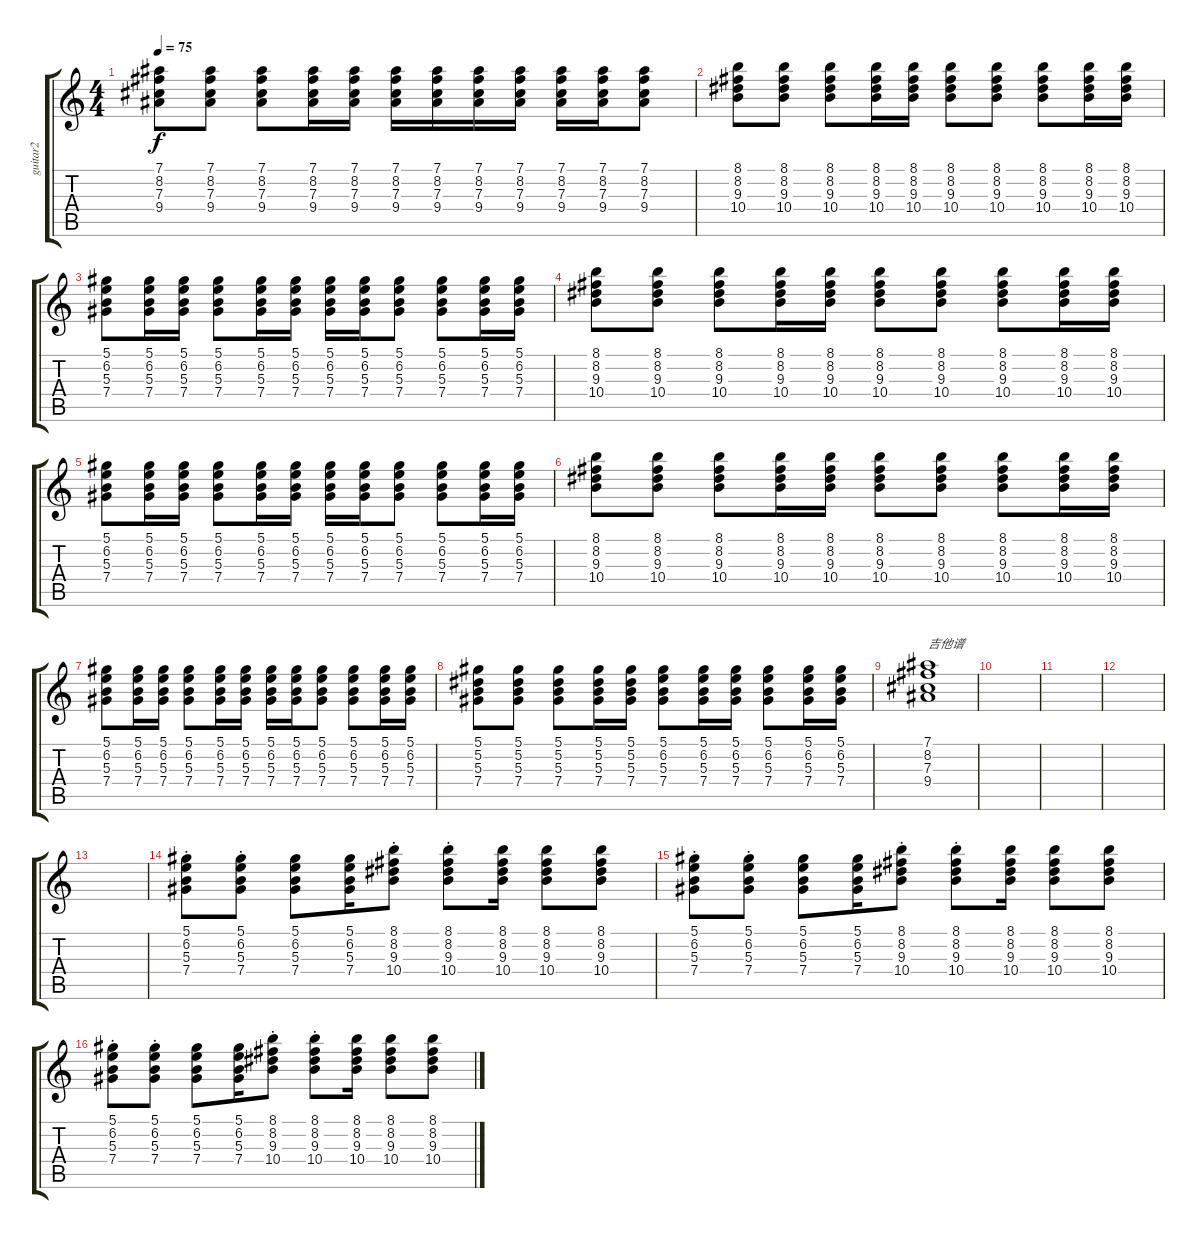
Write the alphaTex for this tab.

\track ("guitar2" "guitar2") {instrument acousticguitarsteel}
\staff {score tabs}
\tuning (Eb4 Bb3 Gb3 Db3 Ab2 Eb2) {hide}
\ts (4 4)
\tempo 75
\clef g2
\ks c
(7.1 8.2 7.3 9.4).8{dy f} (7.1 8.2 7.3 9.4).8 (7.1 8.2 7.3 9.4).8 (7.1 8.2 7.3 9.4).16 (7.1 8.2 7.3 9.4).16 (7.1 8.2 7.3 9.4).16 (7.1 8.2 7.3 9.4).16 (7.1 8.2 7.3 9.4).16 (7.1 8.2 7.3 9.4).16 (7.1 8.2 7.3 9.4).16 (7.1 8.2 7.3 9.4).16 (7.1 8.2 7.3 9.4).8 |
(8.1 8.2 9.3 10.4).8 (8.1 8.2 9.3 10.4).8 (8.1 8.2 9.3 10.4).8 (8.1 8.2 9.3 10.4).16 (8.1 8.2 9.3 10.4).16 (8.1 8.2 9.3 10.4).8 (8.1 8.2 9.3 10.4).8 (8.1 8.2 9.3 10.4).8 (8.1 8.2 9.3 10.4).16 (8.1 8.2 9.3 10.4).16 |
(5.1 6.2 5.3 7.4).8 (5.1 6.2 5.3 7.4).16 (5.1 6.2 5.3 7.4).16 (5.1 6.2 5.3 7.4).8 (5.1 6.2 5.3 7.4).16 (5.1 6.2 5.3 7.4).16 (5.1 6.2 5.3 7.4).16 (5.1 6.2 5.3 7.4).16 (5.1 6.2 5.3 7.4).8 (5.1 6.2 5.3 7.4).8 (5.1 6.2 5.3 7.4).16 (5.1 6.2 5.3 7.4).16 |
(8.1 8.2 9.3 10.4).8 (8.1 8.2 9.3 10.4).8 (8.1 8.2 9.3 10.4).8 (8.1 8.2 9.3 10.4).16 (8.1 8.2 9.3 10.4).16 (8.1 8.2 9.3 10.4).8 (8.1 8.2 9.3 10.4).8 (8.1 8.2 9.3 10.4).8 (8.1 8.2 9.3 10.4).16 (8.1 8.2 9.3 10.4).16 |
(5.1 6.2 5.3 7.4).8 (5.1 6.2 5.3 7.4).16 (5.1 6.2 5.3 7.4).16 (5.1 6.2 5.3 7.4).8 (5.1 6.2 5.3 7.4).16 (5.1 6.2 5.3 7.4).16 (5.1 6.2 5.3 7.4).16 (5.1 6.2 5.3 7.4).16 (5.1 6.2 5.3 7.4).8 (5.1 6.2 5.3 7.4).8 (5.1 6.2 5.3 7.4).16 (5.1 6.2 5.3 7.4).16 |
(8.1 8.2 9.3 10.4).8 (8.1 8.2 9.3 10.4).8 (8.1 8.2 9.3 10.4).8 (8.1 8.2 9.3 10.4).16 (8.1 8.2 9.3 10.4).16 (8.1 8.2 9.3 10.4).8 (8.1 8.2 9.3 10.4).8 (8.1 8.2 9.3 10.4).8 (8.1 8.2 9.3 10.4).16 (8.1 8.2 9.3 10.4).16 |
(5.1 6.2 5.3 7.4).8 (5.1 6.2 5.3 7.4).16 (5.1 6.2 5.3 7.4).16 (5.1 6.2 5.3 7.4).8 (5.1 6.2 5.3 7.4).16 (5.1 6.2 5.3 7.4).16 (5.1 6.2 5.3 7.4).16 (5.1 6.2 5.3 7.4).16 (5.1 6.2 5.3 7.4).8 (5.1 6.2 5.3 7.4).8 (5.1 6.2 5.3 7.4).16 (5.1 6.2 5.3 7.4).16 |
(5.1 5.2 5.3 7.4).8 (5.1 5.2 5.3 7.4).8 (5.1 5.2 5.3 7.4).8 (5.1 5.2 5.3 7.4).16 (5.1 5.2 5.3 7.4).16 (5.1 6.2 5.3 7.4).8 (5.1 6.2 5.3 7.4).16 (5.1 6.2 5.3 7.4).16 (5.1 6.2 5.3 7.4).8 (5.1 6.2 5.3 7.4).16 (5.1 6.2 5.3 7.4).16 |
(7.1 8.2 7.3 9.4).1{txt "吉他谱"} |
|
|
|
|
(5.1{st} 6.2{st} 5.3{st} 7.4{st}).8 (5.1{st} 6.2{st} 5.3{st} 7.4{st}).8 (5.1 6.2 5.3 7.4).8 (5.1 6.2 5.3 7.4).16 (8.1{st} 8.2{st} 9.3{st} 10.4{st}).8 (8.1{st} 8.2{st} 9.3{st} 10.4{st}).8 (8.1 8.2 9.3 10.4).16 (8.1 8.2 9.3 10.4).8 (8.1 8.2 9.3 10.4).8 |
(5.1{st} 6.2{st} 5.3{st} 7.4{st}).8 (5.1{st} 6.2{st} 5.3{st} 7.4{st}).8 (5.1 6.2 5.3 7.4).8 (5.1 6.2 5.3 7.4).16 (8.1{st} 8.2{st} 9.3{st} 10.4{st}).8 (8.1{st} 8.2{st} 9.3{st} 10.4{st}).8 (8.1 8.2 9.3 10.4).16 (8.1 8.2 9.3 10.4).8 (8.1 8.2 9.3 10.4).8 |
(5.1{st} 6.2{st} 5.3{st} 7.4{st}).8 (5.1{st} 6.2{st} 5.3{st} 7.4{st}).8 (5.1 6.2 5.3 7.4).8 (5.1 6.2 5.3 7.4).16 (8.1{st} 8.2{st} 9.3{st} 10.4{st}).8 (8.1{st} 8.2{st} 9.3{st} 10.4{st}).8 (8.1 8.2 9.3 10.4).16 (8.1 8.2 9.3 10.4).8 (8.1 8.2 9.3 10.4).8
